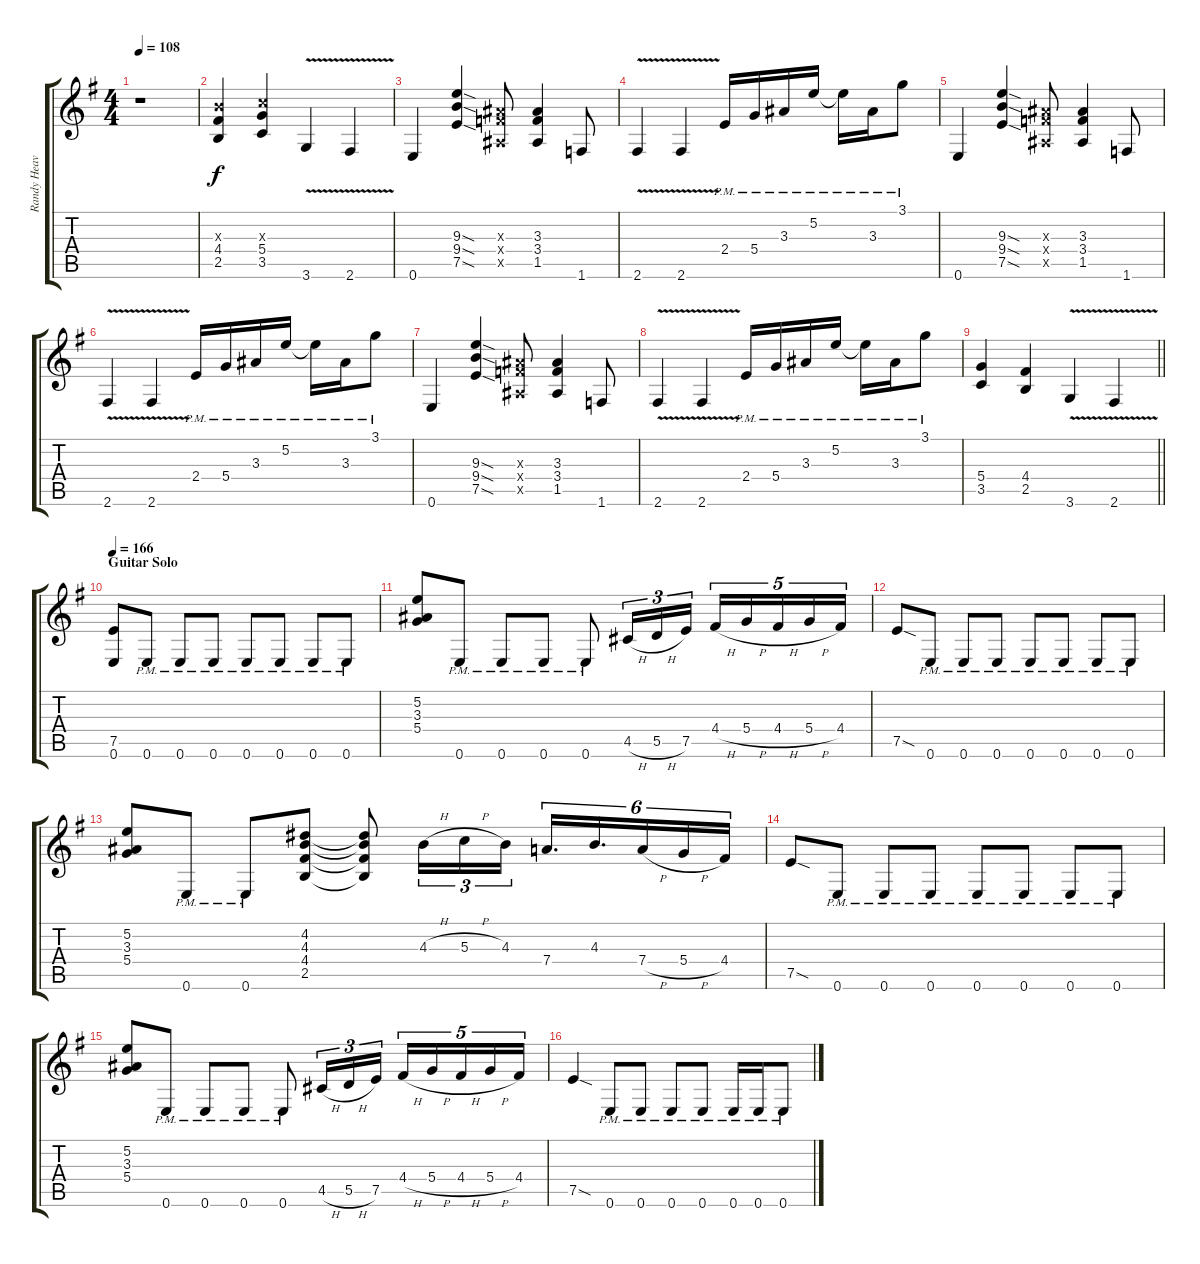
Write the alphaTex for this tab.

\track ("Randy Heavy" "Randy Heav") {instrument distortionguitar}
\staff {score tabs}
\tuning (E4 B3 G3 D3 A2 E2) {hide}
\ts (4 4)
\tempo 108
\clef g2
\ks g
r.1{dy f} |
(4.3{x} 4.4 2.5).4 (5.3{x} 5.4 3.5).4 3.6{v}.4 2.6{v}.4 |
0.6.4 (9.3{sod} 9.4{sod} 7.5{sod}).4 (3.3{x} 3.4{x} 1.5{x}).8 (3.3 3.4 1.5).4 1.6.8 |
2.6{v}.4 2.6{v}.4 2.4{pm}.16 5.4{pm}.16 3.3{pm}.16 5.2{pm}.16 5.2{pm t}.16 3.3{pm}.16 3.1{pm}.8 |
0.6.4 (9.3{sod} 9.4{sod} 7.5{sod}).4 (3.3{x} 3.4{x} 1.5{x}).8 (3.3 3.4 1.5).4 1.6.8 |
2.6{v}.4 2.6{v}.4 2.4{pm}.16 5.4{pm}.16 3.3{pm}.16 5.2{pm}.16 5.2{pm t}.16 3.3{pm}.16 3.1{pm}.8 |
0.6.4 (9.3{sod} 9.4{sod} 7.5{sod}).4 (3.3{x} 3.4{x} 1.5{x}).8 (3.3 3.4 1.5).4 1.6.8 |
2.6{v}.4 2.6{v}.4 2.4{pm}.16 5.4{pm}.16 3.3{pm}.16 5.2{pm}.16 5.2{pm t}.16 3.3{pm}.16 3.1{pm}.8 |
\barLineRight lightlight
(5.4 3.5).4 (4.4 2.5).4 3.6{v}.4 2.6{v}.4 |
\section ("" "Guitar Solo")
\tempo 166
(7.5 0.6).8 0.6{pm}.8 0.6{pm}.8 0.6{pm}.8 0.6{pm}.8 0.6{pm}.8 0.6{pm}.8 0.6{pm}.8 |
(5.2 3.3 5.4).8 0.6{pm}.8 0.6{pm}.8 0.6{pm}.8 0.6{pm}.8 4.5{h}.16{tu (3 2)} 5.5{h}.16{tu (3 2)} 7.5.16{tu (3 2)} 4.4{h}.16{tu (5 4)} 5.4{h}.16{tu (5 4)} 4.4{h}.16{tu (5 4)} 5.4{h}.16{tu (5 4)} 4.4.16{tu (5 4)} |
7.5{sod}.8 0.6{pm}.8 0.6{pm}.8 0.6{pm}.8 0.6{pm}.8 0.6{pm}.8 0.6{pm}.8 0.6{pm}.8 |
(5.2 3.3 5.4).8 0.6{pm}.8 0.6{pm}.8 (4.2 4.3 4.4 2.5).8 (4.2{t} 4.3{t} 4.4{t} 2.5{t}).8 4.3{h}.16{tu (3 2)} 5.3{h}.16{tu (3 2)} 4.3.16{tu (3 2)} 7.4.16{d tu (6 4)} 4.3.16{d tu (6 4)} 7.4{h}.16{tu (6 4)} 5.4{h}.16{tu (6 4)} 4.4.16{tu (6 4)} |
7.5{sod}.8 0.6{pm}.8 0.6{pm}.8 0.6{pm}.8 0.6{pm}.8 0.6{pm}.8 0.6{pm}.8 0.6{pm}.8 |
(5.2 3.3 5.4).8 0.6{pm}.8 0.6{pm}.8 0.6{pm}.8 0.6{pm}.8 4.5{h}.16{tu (3 2)} 5.5{h}.16{tu (3 2)} 7.5.16{tu (3 2)} 4.4{h}.16{tu (5 4)} 5.4{h}.16{tu (5 4)} 4.4{h}.16{tu (5 4)} 5.4{h}.16{tu (5 4)} 4.4.16{tu (5 4)} |
7.5{sod}.4 0.6{pm}.8 0.6{pm}.8 0.6{pm}.8 0.6{pm}.8 0.6{pm}.16 0.6{pm}.16 0.6{pm}.8
